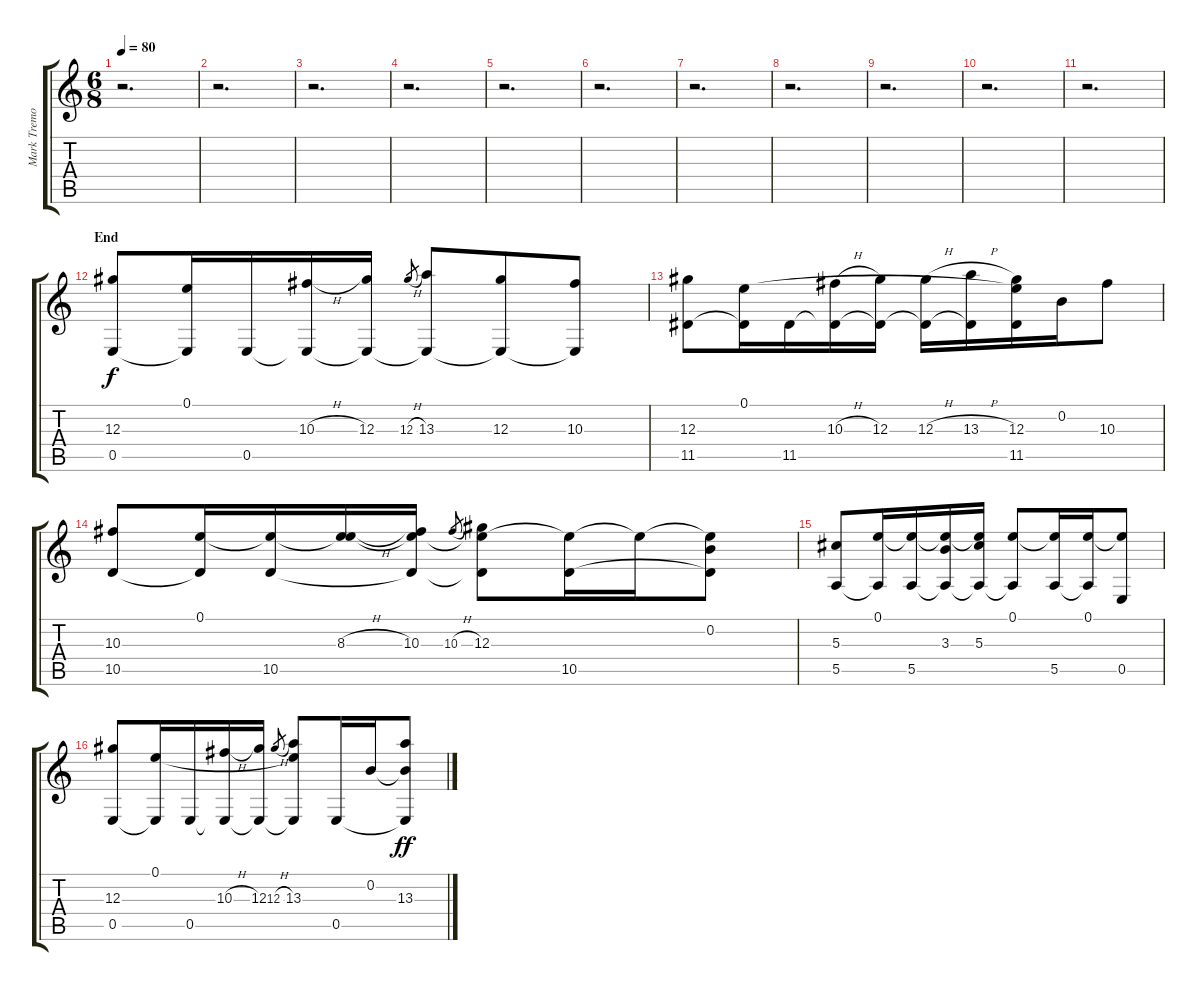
\track ("Mark Tremonti Acoustic" "Mark Tremo") {instrument acousticguitarsteel}
\staff {score tabs}
\tuning (E4 B3 Ab3 B2 E2 B1) {hide}
\ts (6 8)
\tempo 80
\clef g2
\ks c
r.2{d dy f} |
r.2{d} |
r.2{d} |
r.2{d} |
r.2{d} |
r.2{d} |
r.2{d} |
r.2{d} |
r.2{d} |
r.2{d} |
r.2{d} |
\section ("" "End")
(12.3 0.5).8 (0.1 0.5{t}).16 0.5.16 (10.3{h} 0.5{t}).16 (12.3 0.5{t}).16 12.3{h}.8{gr} (13.3 0.5{t}).8 (12.3 0.5{t}).8 (10.3 0.5{t}).8 |
(12.3 11.5).8 (0.1 11.5{t}).16 11.5.16 (10.3{h} 11.5{t}).16 (12.3 11.5{t}).16 (12.3{h} 11.5{t}).16 (13.3{h} 11.5{t}).16 (0.1{t} 12.3 11.5).16 0.2.16 10.3.8 |
(10.3 10.5).8 (0.1 10.5{t}).16 (0.1{t} 10.5).16 (0.1{t} 8.3{h}).16 (0.1{t} 10.3 10.5{t}).16 10.3{h}.8{gr} (0.1{t} 12.3 10.5{t}).8 (0.1{t} 10.5).16 0.1{t}.16 (0.1{t} 0.2 10.5{t}).8 |
(5.3 5.5).8 (0.1 5.5{t}).16 (0.1{t} 5.5).16 (0.1{t} 3.3 5.5{t}).16 (0.1{t} 5.3 5.5{t}).16 (0.1 5.5{t}).8 (0.1{t} 5.5).16 (0.1 5.5{t}).16 (0.1{t} 0.5).8 |
(12.3 0.5).8 (0.1 0.5{t}).16 0.5.16 (10.3{h} 0.5{t}).16 (12.3 0.5{t}).16 12.3{h}.8{gr} (0.1{t} 13.3 0.5{t}).8 0.5.16 0.2.16 (0.2{t} 13.3 0.5{t}).8{dy ff}
